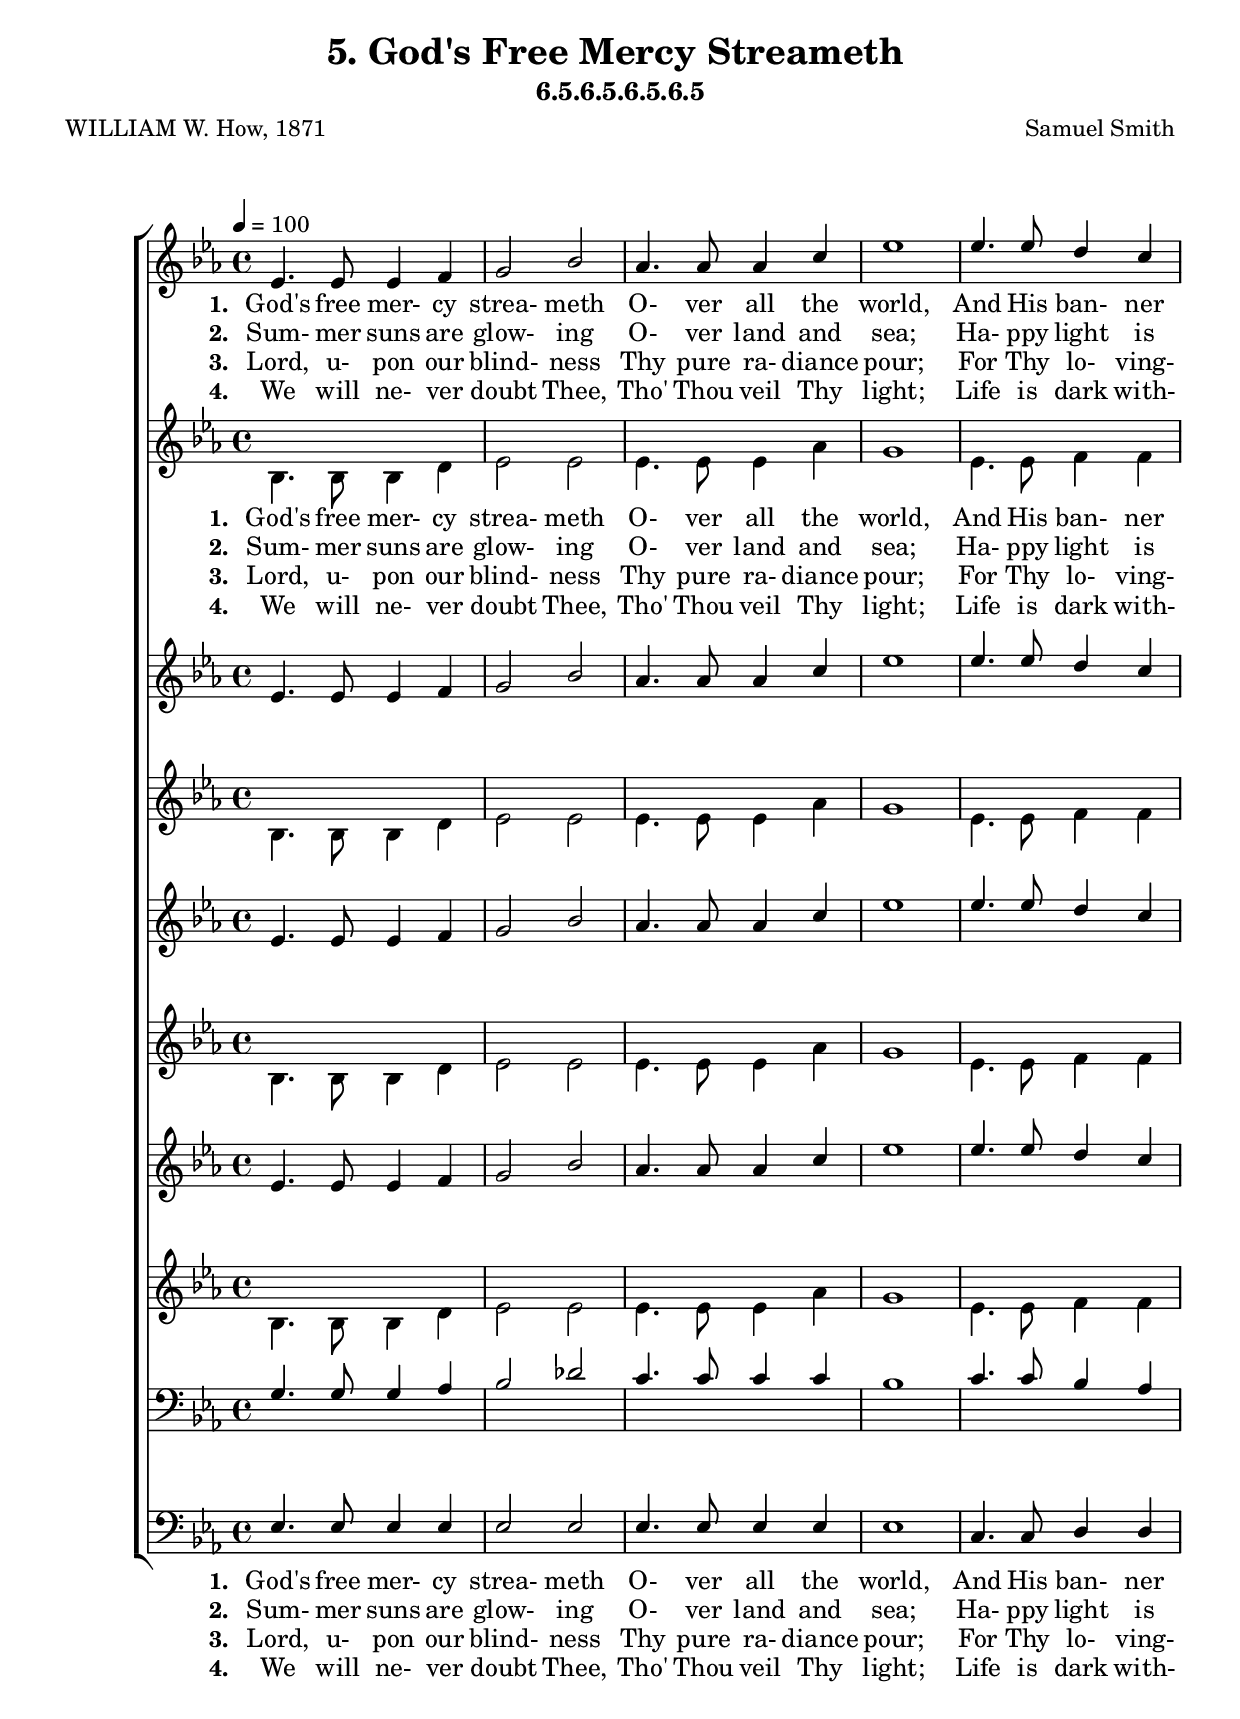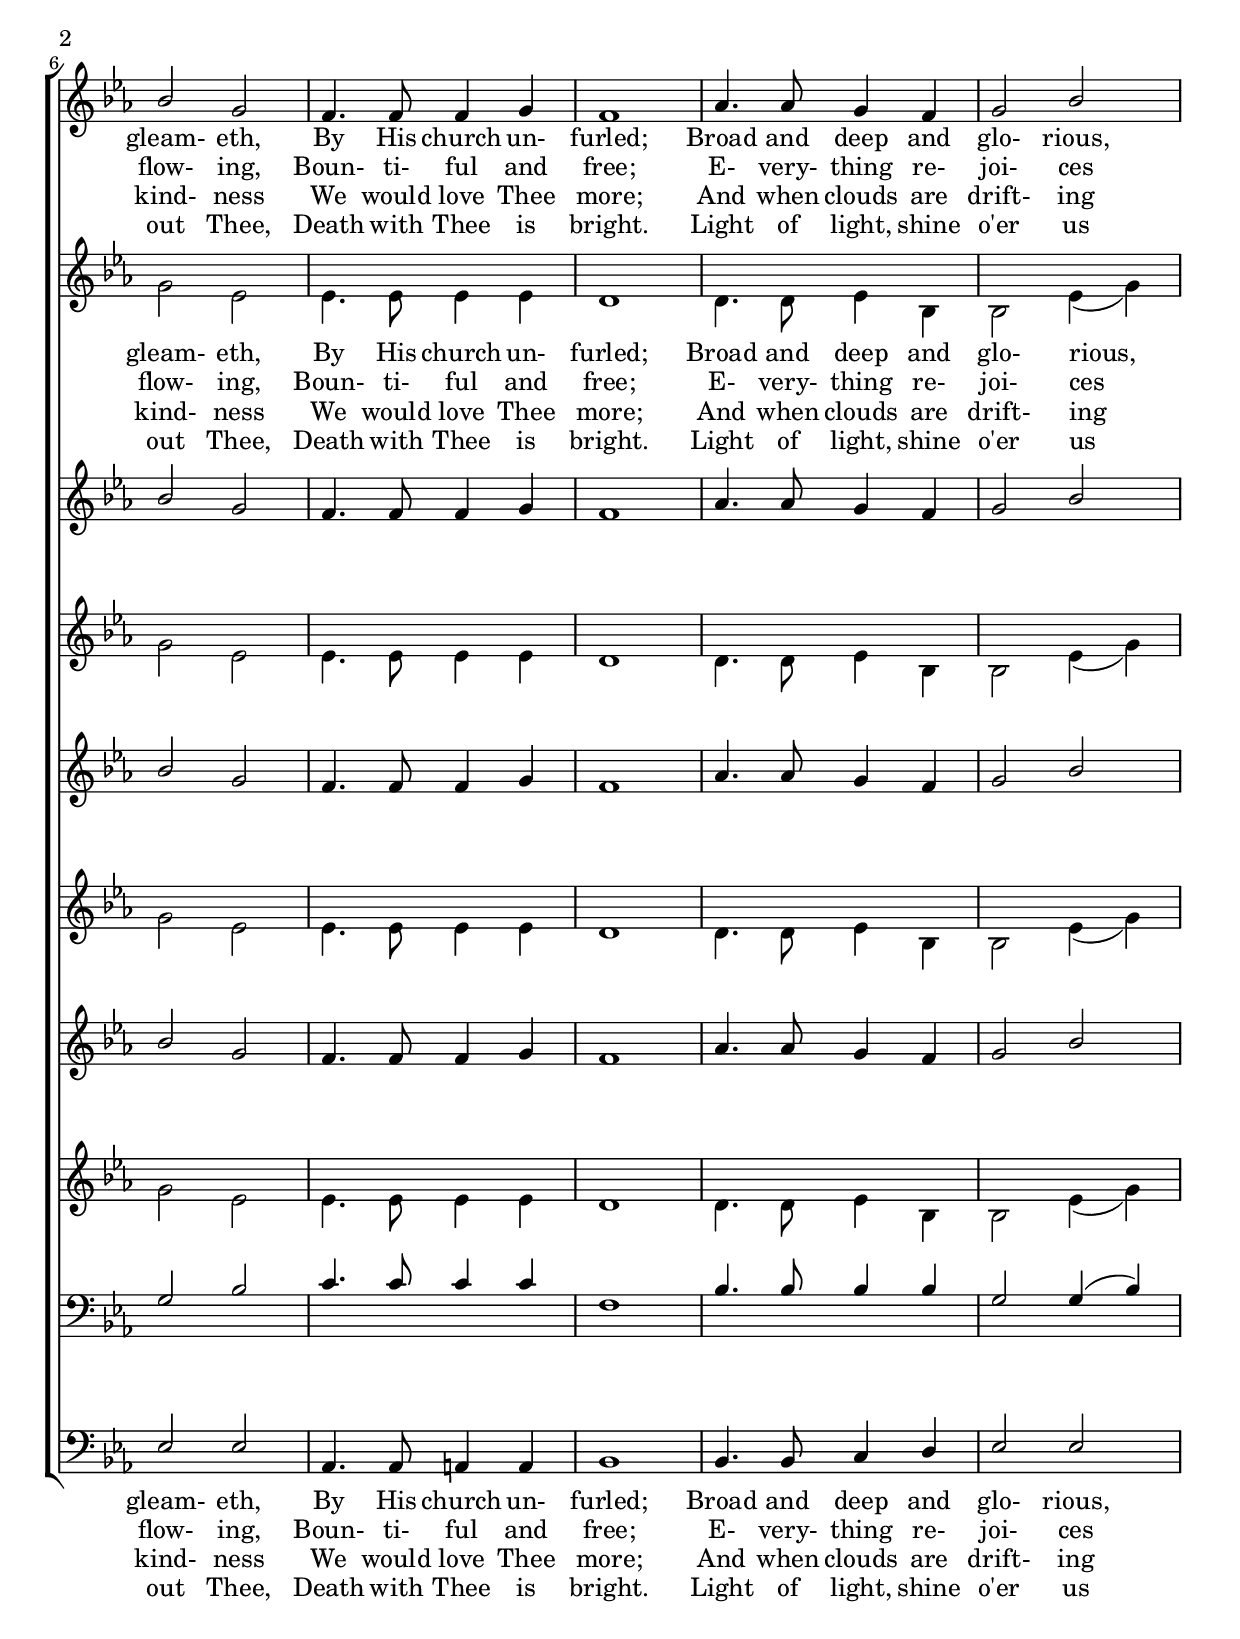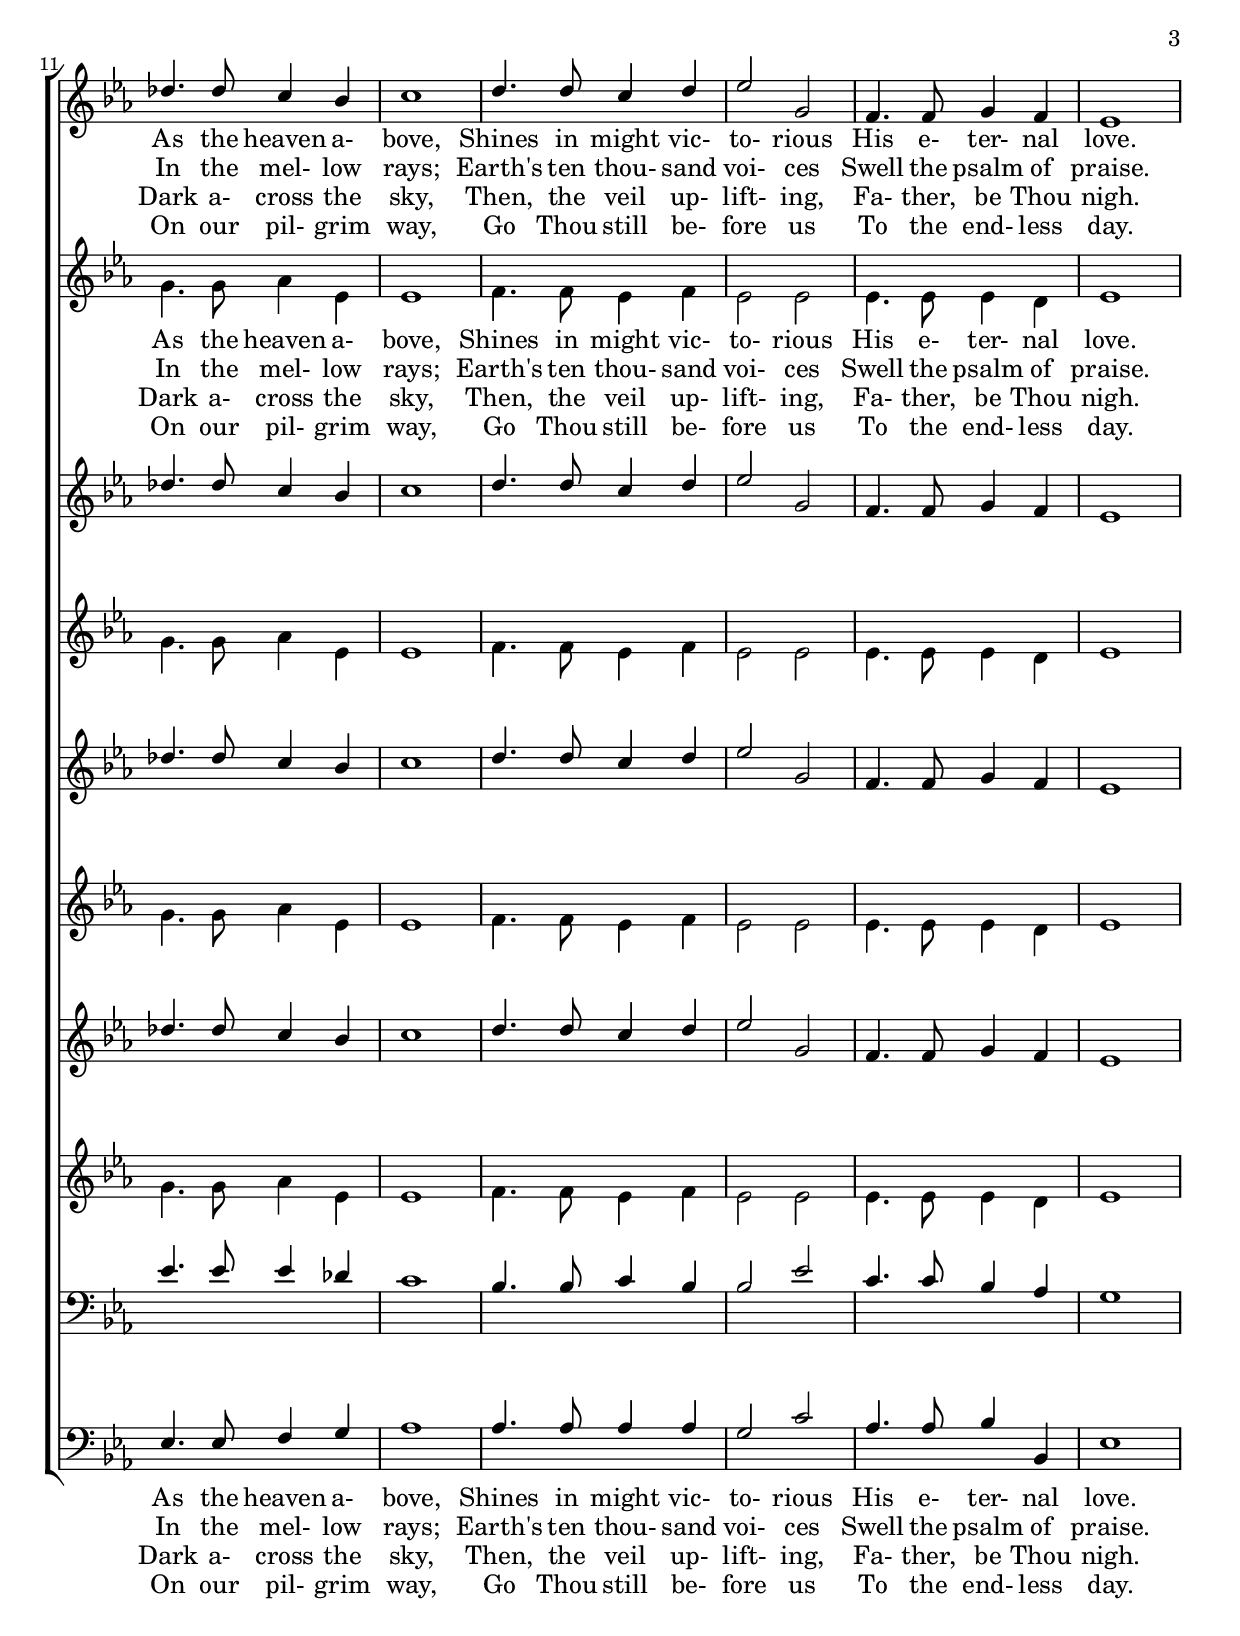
\header
    {
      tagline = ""  % removed
      title = "5. God's Free Mercy Streameth "
      composer = " Samuel Smith "
      poet = " WILLIAM W. How, 1871 "
      subtitle = "6.5.6.5.6.5.6.5"
    }
    \version "2.18.2"
    %
    %% global for all staves
    %
global = { \key ees \major \time 4/4 \tempo 4 = 100  }
%Individual voices

soprano = {ees'4. ees'8 ees'4 f'4 g'2 bes'2 aes'4. aes'8 aes'4 c''4 ees''1 ees''4. ees''8 d''4 c''4 bes'2 g'2 f'4. f'8 f'4 g'4 f'1 aes'4. aes'8 g'4 f'4 g'2 bes'2 des''4. des''8 c''4 bes'4 c''1 d''4. d''8 c''4 d''4 ees''2 g'2 f'4. f'8 g'4 f'4 ees'1 }
alto = {bes4. bes8 bes4 d'4 ees'2 ees'2 ees'4. ees'8 ees'4 aes'4 g'1 ees'4. ees'8 f'4 f'4 g'2 ees'2 ees'4. ees'8 ees'4 ees'4 d'1 d'4. d'8 ees'4 bes4 bes2 ees'4 (g'4) g'4. g'8 aes'4 ees'4 ees'1 f'4. f'8 ees'4 f'4 ees'2 ees'2 ees'4. ees'8 ees'4 d'4 ees'1 }
tenor = {g4. g8 g4 aes4 bes2 des'2 c'4. c'8 c'4 c'4 bes1 c'4. c'8 bes4 aes4 g2 bes2 c'4. c'8 c'4 c'4 f1 bes4. bes8 bes4 bes4 g2 g4 (bes4) ees'4. ees'8 ees'4 des'4 c'1 bes4. bes8 c'4 bes4 bes2 ees'2 c'4. c'8 bes4 aes4 g1 }
bass = {ees4. ees8 ees4 ees4 ees2 ees2 ees4. ees8 ees4 ees4 ees1 c4. c8 d4 d4 ees2 ees2 aes,4. aes,8 a,4 a,4 bes,1 bes,4. bes,8 c4 d4 ees2 ees2 ees4. ees8 f4 g4 aes1 aes4. aes8 aes4 aes4 g2 c'2 aes4. aes8 bes4 bes,4 ees1 }
%lyrics
stanzaa =  \lyricmode { \set stanza = #"1. "God's free mer- cy strea- meth O- ver all the world, And His ban- ner gleam- eth, By His church un- furled; Broad and deep and glo- rious, As the heaven a- bove, Shines in might vic- to- rious His e- ter- nal love. }
stanzab =  \lyricmode { \set stanza = #"2. "Sum- mer suns are glow- ing O- ver land and sea; Ha- ppy light is flow- ing, Boun- ti- ful and free; E- very- thing re- joi- ces In the mel- low rays; Earth's ten thou- sand voi- ces Swell the psalm of praise. }
stanzac =  \lyricmode { \set stanza = #"3. "Lord, u- pon our blind- ness Thy pure ra- diance pour; For Thy lo- ving- kind- ness We would love Thee more; And when clouds are drift- ing Dark a- cross the sky, Then, the veil up- lift- ing, Fa- ther, be Thou nigh. }
stanzad =  \lyricmode { \set stanza = #"4. "We will ne- ver doubt Thee, Tho' Thou veil Thy light; Life is dark with- out Thee, Death with Thee is bright. Light of light, shine o'er us On our pil- grim way, Go Thou still be- fore us To the end- less day. }
\score {
      \new ChoirStaff <<
       \new Staff <<
\clef "treble"
      \new Voice = "Sop" { \voiceOne \global \soprano}


      \new Lyrics \lyricsto "Sop" { \stanzaa }
\new Lyrics \lyricsto "Sop" { \stanzab }
\new Lyrics \lyricsto "Sop" { \stanzac }
\new Lyrics \lyricsto "Sop" { \stanzad }

>>
\new Staff <<
\clef "treble"
      \new Voice = "Alto" { \voiceTwo \global \alto}

      \new Lyrics \lyricsto "Alto" { \stanzaa }
\new Lyrics \lyricsto "Alto" { \stanzab }
\new Lyrics \lyricsto "Alto" { \stanzac }
\new Lyrics \lyricsto "Alto" { \stanzad }

>>
\new Staff <<
\clef "treble"
      \new Voice = "Sop" { \voiceOne \global \soprano}


      \new Lyrics \lyricsto "Bass" { \stanzaa }
\new Lyrics \lyricsto "Bass" { \stanzab }
\new Lyrics \lyricsto "Bass" { \stanzac }
\new Lyrics \lyricsto "Bass" { \stanzad }

>>
\new Staff <<
\clef "treble"
      \new Voice = "Alto" { \voiceTwo \global \alto}

      \new Lyrics \lyricsto "Bass" { \stanzaa }
\new Lyrics \lyricsto "Bass" { \stanzab }
\new Lyrics \lyricsto "Bass" { \stanzac }
\new Lyrics \lyricsto "Bass" { \stanzad }

>>
\new Staff <<
\clef "treble"
      \new Voice = "Sop" { \voiceOne \global \soprano}


      \new Lyrics \lyricsto "Bass" { \stanzaa }
\new Lyrics \lyricsto "Bass" { \stanzab }
\new Lyrics \lyricsto "Bass" { \stanzac }
\new Lyrics \lyricsto "Bass" { \stanzad }

>>
\new Staff <<
\clef "treble"
      \new Voice = "Alto" { \voiceTwo \global \alto}

      \new Lyrics \lyricsto "Bass" { \stanzaa }
\new Lyrics \lyricsto "Bass" { \stanzab }
\new Lyrics \lyricsto "Bass" { \stanzac }
\new Lyrics \lyricsto "Bass" { \stanzad }

>>
\new Staff <<
\clef "treble"
      \new Voice = "Sop" { \voiceOne \global \soprano}


      \new Lyrics \lyricsto "Bass" { \stanzaa }
\new Lyrics \lyricsto "Bass" { \stanzab }
\new Lyrics \lyricsto "Bass" { \stanzac }
\new Lyrics \lyricsto "Bass" { \stanzad }

>>
\new Staff <<
\clef "treble"
      \new Voice = "Alto" { \voiceTwo \global \alto}

      \new Lyrics \lyricsto "Bass" { \stanzaa }
\new Lyrics \lyricsto "Bass" { \stanzab }
\new Lyrics \lyricsto "Bass" { \stanzac }
\new Lyrics \lyricsto "Bass" { \stanzad }

>>

        \new Staff <<
\clef "bass"
      \new Voice = "Tenor" { \voiceOne \global \tenor}


      \new Lyrics \lyricsto "Bass" { \stanzaa }
\new Lyrics \lyricsto "Bass" { \stanzab }
\new Lyrics \lyricsto "Bass" { \stanzac }
\new Lyrics \lyricsto "Bass" { \stanzad }

>>
\new Staff <<
\clef "bass"
      \new Voice = "Bass" { \voiceOne \global \bass}

      \new Lyrics \lyricsto "Bass" { \stanzaa }
\new Lyrics \lyricsto "Bass" { \stanzab }
\new Lyrics \lyricsto "Bass" { \stanzac }
\new Lyrics \lyricsto "Bass" { \stanzad }

>>

      >>
    \layout{}
    \midi{}
    }